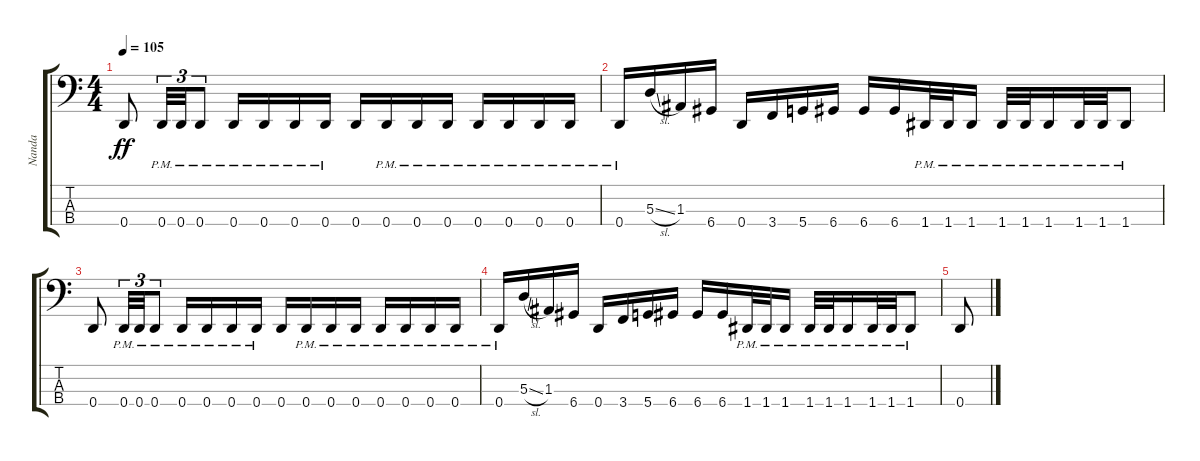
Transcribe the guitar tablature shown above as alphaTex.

\track ("Nanda" "Nanda") {instrument electricbasspick}
\staff {score tabs}
\tuning (G2 D2 A1 D1) {hide}
\ts (4 4)
\tempo 105
\clef f4
\ks c
0.4.8{dy ff} 0.4{pm}.32{tu (3 2)} 0.4{pm}.32{tu (3 2)} 0.4{pm}.8{tu (3 2)} 0.4{pm}.16 0.4{pm}.16 0.4{pm}.16 0.4{pm}.16 0.4.16 0.4{pm}.16 0.4{pm}.16 0.4{pm}.16 0.4{pm}.16 0.4{pm}.16 0.4{pm}.16 0.4{pm}.16 |
0.4{pm}.16 5.3{sl}.16 1.3.16 6.4.16 0.4.16 3.4.16 5.4.16 6.4.16 6.4.16 6.4.16 1.4{pm}.32 1.4{pm}.32 1.4{pm}.16 1.4{pm}.32 1.4{pm}.32 1.4{pm}.16 1.4{pm}.32 1.4{pm}.32 1.4{pm}.8 |
0.4.8 0.4{pm}.32{tu (3 2)} 0.4{pm}.32{tu (3 2)} 0.4{pm}.8{tu (3 2)} 0.4{pm}.16 0.4{pm}.16 0.4{pm}.16 0.4{pm}.16 0.4.16 0.4{pm}.16 0.4{pm}.16 0.4{pm}.16 0.4{pm}.16 0.4{pm}.16 0.4{pm}.16 0.4{pm}.16 |
0.4{pm}.16 5.3{sl}.16 1.3.16 6.4.16 0.4.16 3.4.16 5.4.16 6.4.16 6.4.16 6.4.16 1.4{pm}.32 1.4{pm}.32 1.4{pm}.16 1.4{pm}.32 1.4{pm}.32 1.4{pm}.16 1.4{pm}.32 1.4{pm}.32 1.4{pm}.8 |
0.4.8
